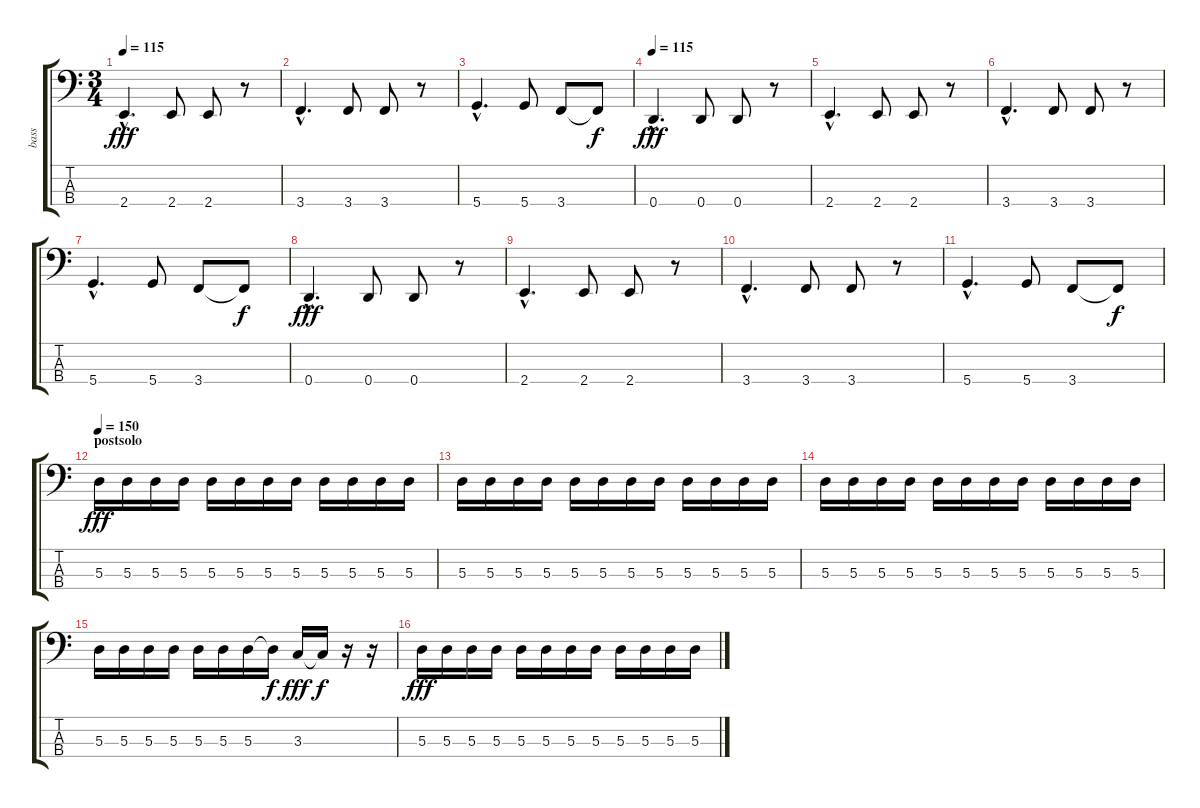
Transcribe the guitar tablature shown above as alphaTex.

\track ("bass" "bass") {instrument electricbassfinger}
\staff {score tabs}
\tuning (G2 D2 A1 D1) {hide}
\ts (3 4)
\tempo 115
\clef f4
\ks c
2.4{hac}.4{d dy fff} 2.4.8 2.4.8 r.8 |
3.4{hac}.4{d} 3.4.8 3.4.8 r.8 |
5.4{hac}.4{d} 5.4.8 3.4.8 3.4{t}.8{dy f} |
\tempo 115
0.4{hac}.4{d dy fff} 0.4.8 0.4.8 r.8 |
2.4{hac}.4{d} 2.4.8 2.4.8 r.8 |
3.4{hac}.4{d} 3.4.8 3.4.8 r.8 |
5.4{hac}.4{d} 5.4.8 3.4.8 3.4{t}.8{dy f} |
0.4{hac}.4{d dy fff} 0.4.8 0.4.8 r.8 |
2.4{hac}.4{d} 2.4.8 2.4.8 r.8 |
3.4{hac}.4{d} 3.4.8 3.4.8 r.8 |
5.4{hac}.4{d} 5.4.8 3.4.8 3.4{t}.8{dy f} |
\section ("" "postsolo")
\tempo 150
5.3.16{dy fff} 5.3.16 5.3.16 5.3.16 5.3.16 5.3.16 5.3.16 5.3.16 5.3.16 5.3.16 5.3.16 5.3.16 |
5.3.16 5.3.16 5.3.16 5.3.16 5.3.16 5.3.16 5.3.16 5.3.16 5.3.16 5.3.16 5.3.16 5.3.16 |
5.3.16 5.3.16 5.3.16 5.3.16 5.3.16 5.3.16 5.3.16 5.3.16 5.3.16 5.3.16 5.3.16 5.3.16 |
5.3.16 5.3.16 5.3.16 5.3.16 5.3.16 5.3.16 5.3.16 5.3{t}.16{dy f} 3.3.16{dy fff} 3.3{t}.16{dy f} r.16 r.16 |
5.3.16{dy fff} 5.3.16 5.3.16 5.3.16 5.3.16 5.3.16 5.3.16 5.3.16 5.3.16 5.3.16 5.3.16 5.3.16
